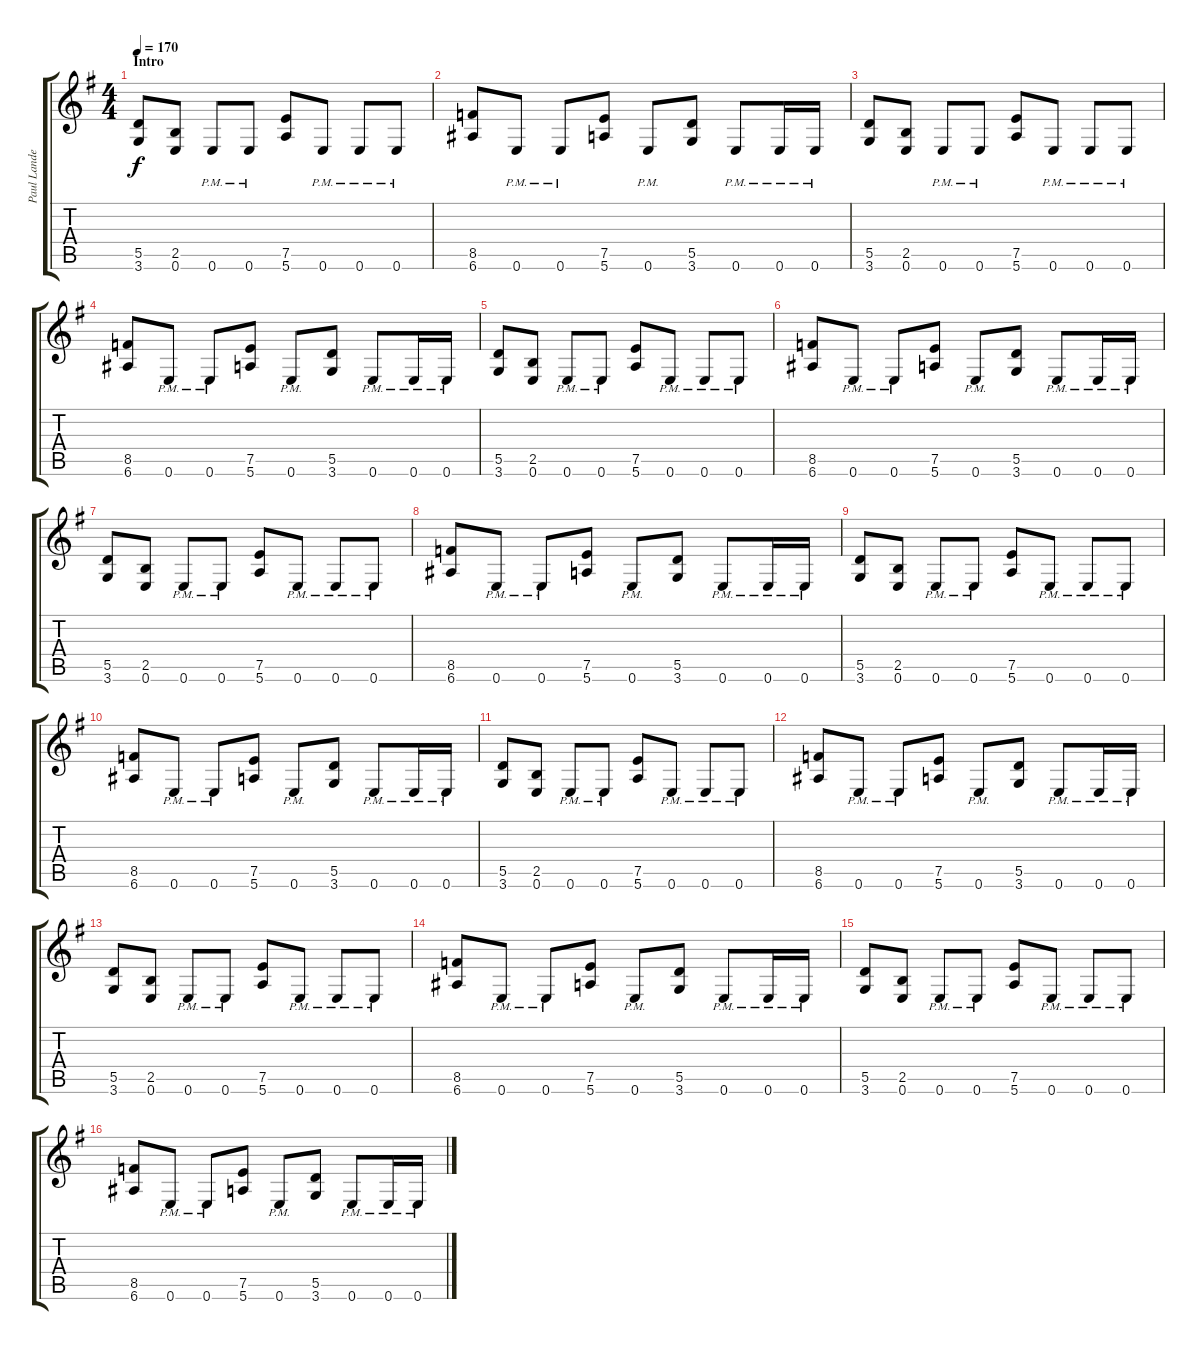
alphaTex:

\track ("Paul Landers - Guitar II" "Paul Lande") {instrument distortionguitar}
\staff {score tabs}
\tuning (E4 B3 G3 D3 A2 E2) {hide}
\ts (4 4)
\section ("" "Intro")
\tempo 170
\clef g2
\ks g
(5.5 3.6).8{dy f instrument distortionguitar} (2.5 0.6).8 0.6{pm}.8 0.6{pm}.8 (7.5 5.6).8 0.6{pm}.8 0.6{pm}.8 0.6{pm}.8 |
(8.5 6.6).8 0.6{pm}.8 0.6{pm}.8 (7.5 5.6).8 0.6{pm}.8 (5.5 3.6).8 0.6{pm}.8 0.6{pm}.16 0.6{pm}.16 |
(5.5 3.6).8 (2.5 0.6).8 0.6{pm}.8 0.6{pm}.8 (7.5 5.6).8 0.6{pm}.8 0.6{pm}.8 0.6{pm}.8 |
(8.5 6.6).8 0.6{pm}.8 0.6{pm}.8 (7.5 5.6).8 0.6{pm}.8 (5.5 3.6).8 0.6{pm}.8 0.6{pm}.16 0.6{pm}.16 |
(5.5 3.6).8 (2.5 0.6).8 0.6{pm}.8 0.6{pm}.8 (7.5 5.6).8 0.6{pm}.8 0.6{pm}.8 0.6{pm}.8 |
(8.5 6.6).8 0.6{pm}.8 0.6{pm}.8 (7.5 5.6).8 0.6{pm}.8 (5.5 3.6).8 0.6{pm}.8 0.6{pm}.16 0.6{pm}.16 |
(5.5 3.6).8 (2.5 0.6).8 0.6{pm}.8 0.6{pm}.8 (7.5 5.6).8 0.6{pm}.8 0.6{pm}.8 0.6{pm}.8 |
(8.5 6.6).8 0.6{pm}.8 0.6{pm}.8 (7.5 5.6).8 0.6{pm}.8 (5.5 3.6).8 0.6{pm}.8 0.6{pm}.16 0.6{pm}.16 |
(5.5 3.6).8 (2.5 0.6).8 0.6{pm}.8 0.6{pm}.8 (7.5 5.6).8 0.6{pm}.8 0.6{pm}.8 0.6{pm}.8 |
(8.5 6.6).8 0.6{pm}.8 0.6{pm}.8 (7.5 5.6).8 0.6{pm}.8 (5.5 3.6).8 0.6{pm}.8 0.6{pm}.16 0.6{pm}.16 |
(5.5 3.6).8 (2.5 0.6).8 0.6{pm}.8 0.6{pm}.8 (7.5 5.6).8 0.6{pm}.8 0.6{pm}.8 0.6{pm}.8 |
(8.5 6.6).8 0.6{pm}.8 0.6{pm}.8 (7.5 5.6).8 0.6{pm}.8 (5.5 3.6).8 0.6{pm}.8 0.6{pm}.16 0.6{pm}.16 |
(5.5 3.6).8 (2.5 0.6).8 0.6{pm}.8 0.6{pm}.8 (7.5 5.6).8 0.6{pm}.8 0.6{pm}.8 0.6{pm}.8 |
(8.5 6.6).8 0.6{pm}.8 0.6{pm}.8 (7.5 5.6).8 0.6{pm}.8 (5.5 3.6).8 0.6{pm}.8 0.6{pm}.16 0.6{pm}.16 |
(5.5 3.6).8 (2.5 0.6).8 0.6{pm}.8 0.6{pm}.8 (7.5 5.6).8 0.6{pm}.8 0.6{pm}.8 0.6{pm}.8 |
(8.5 6.6).8 0.6{pm}.8 0.6{pm}.8 (7.5 5.6).8 0.6{pm}.8 (5.5 3.6).8 0.6{pm}.8 0.6{pm}.16 0.6{pm}.16
